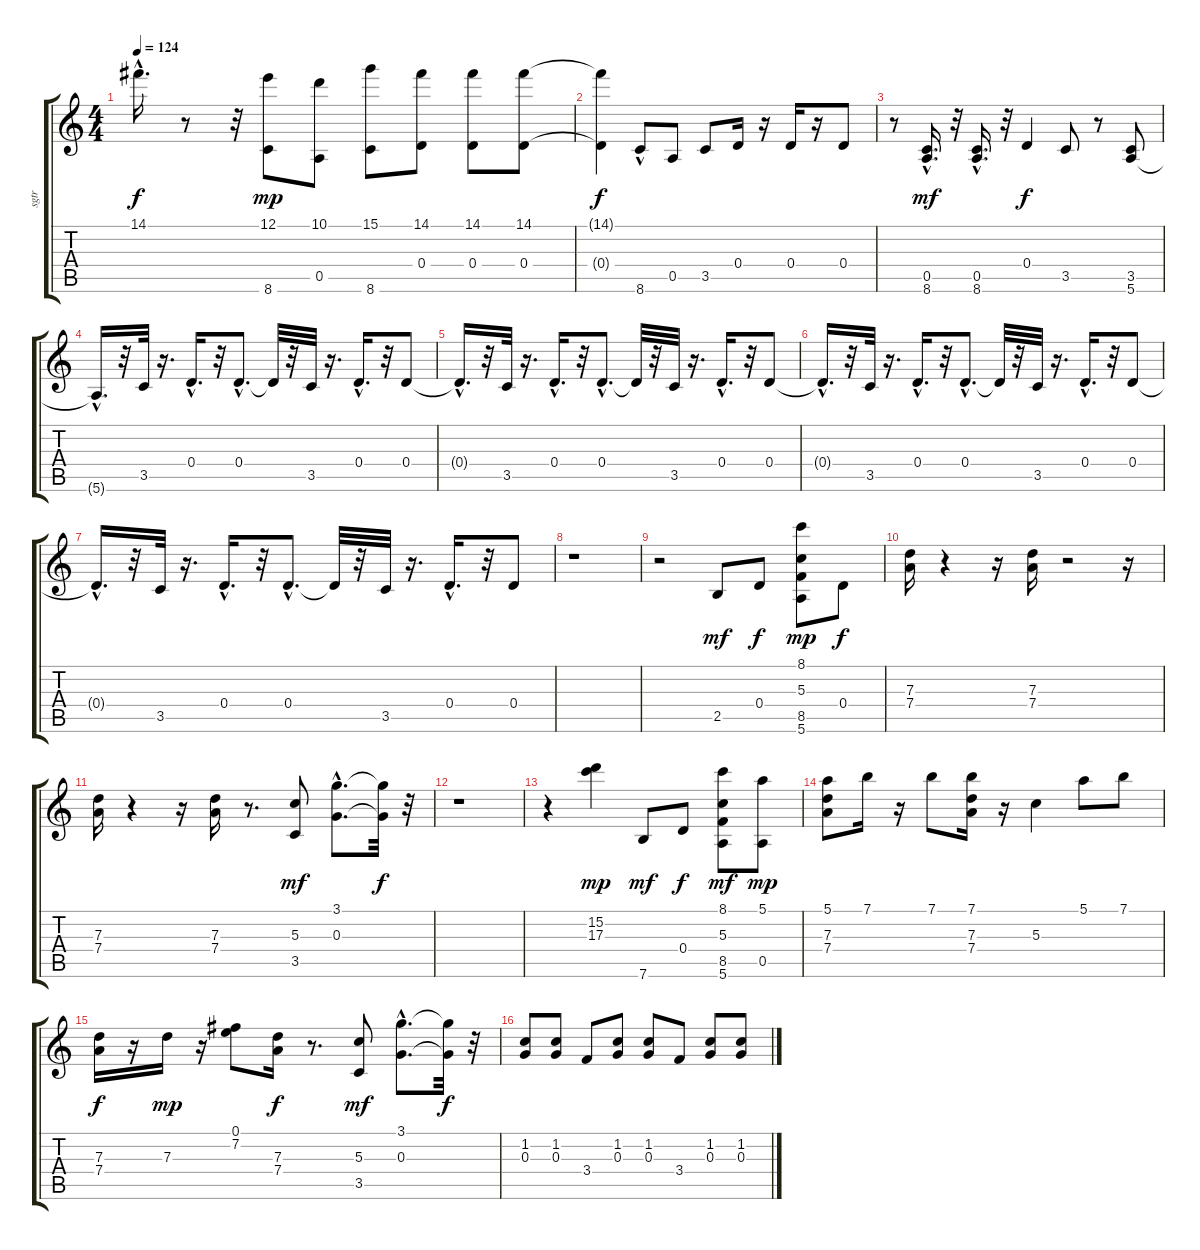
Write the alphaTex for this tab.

\track ("sgtr" "sgtr") {instrument distortionguitar}
\staff {score tabs}
\tuning (E4 B3 G3 D3 A2 E2) {hide}
\ts (4 4)
\tempo 124
\clef g2
\ks c
14.1{hac t}.16{d dy f} r.8 r.32 (12.1 8.6).8{dy mp} (10.1 0.5).8 (15.1 8.6).8 (14.1 0.4).8 (14.1 0.4).8 (14.1 0.4).8 |
(14.1{t} 0.4{t}).4{dy f} 8.6{hac}.8 0.5.8 3.5.8 0.4.16 r.16 0.4.16 r.16 0.4.8 |
r.8 (0.5{hac} 8.6).16{d dy mf} r.32 (0.5{hac} 8.6).16{d} r.32 0.4.4{dy f} 3.5.8 r.8 (3.5 5.6).8 |
5.6{hac t}.16{d} r.32 3.5.32 r.16{d} 0.4{hac}.16{d} r.32 0.4{hac}.8{d} 0.4{t}.32 r.32 3.5.32 r.16{d} 0.4{hac}.16{d} r.32 0.4.8 |
0.4{hac t}.16{d} r.32 3.5.32 r.16{d} 0.4{hac}.16{d} r.32 0.4{hac}.8{d} 0.4{t}.32 r.32 3.5.32 r.16{d} 0.4{hac}.16{d} r.32 0.4.8 |
0.4{hac t}.16{d} r.32 3.5.32 r.16{d} 0.4{hac}.16{d} r.32 0.4{hac}.8{d} 0.4{t}.32 r.32 3.5.32 r.16{d} 0.4{hac}.16{d} r.32 0.4.8 |
0.4{hac t}.16{d} r.32 3.5.32 r.16{d} 0.4{hac}.16{d} r.32 0.4{hac}.8{d} 0.4{t}.32 r.32 3.5.32 r.16{d} 0.4{hac}.16{d} r.32 0.4.8 |
r.1 |
r.2 2.5.8{dy mf} 0.4.8{dy f} (8.1 5.3 8.5 5.6).8{dy mp} 0.4.8{dy f} |
(7.3 7.4).16 r.4 r.16 (7.3 7.4).16 r.2 r.16 |
(7.3 7.4).16 r.4 r.16 (7.3 7.4).16 r.8{d} (5.3 3.5).8{dy mf} (3.1{hac} 0.3{hac}).8{d} (3.1{t} 0.3{t}).32{dy f} r.32 |
r.1 |
r.4 (15.2 17.3).4{dy mp} 7.6.8{dy mf} 0.4.8{dy f} (8.1 5.3 8.5 5.6).8{dy mf} (5.1 0.5).8{dy mp} |
(5.1 7.3 7.4).8 7.1.16 r.16 7.1.8 (7.1 7.3 7.4).16 r.16 5.3.4 5.1.8 7.1.8 |
(7.3 7.4).16{dy f} r.16 7.3.16{dy mp} r.16 (0.1 7.2).8 (7.3 7.4).16{dy f} r.8{d} (5.3 3.5).8{dy mf} (3.1{hac} 0.3{hac}).8{d} (3.1{t} 0.3{t}).32{dy f} r.32 |
(1.2 0.3).8 (1.2 0.3).8 3.4.8 (1.2 0.3).8 (1.2 0.3).8 3.4.8 (1.2 0.3).8 (1.2 0.3).8
